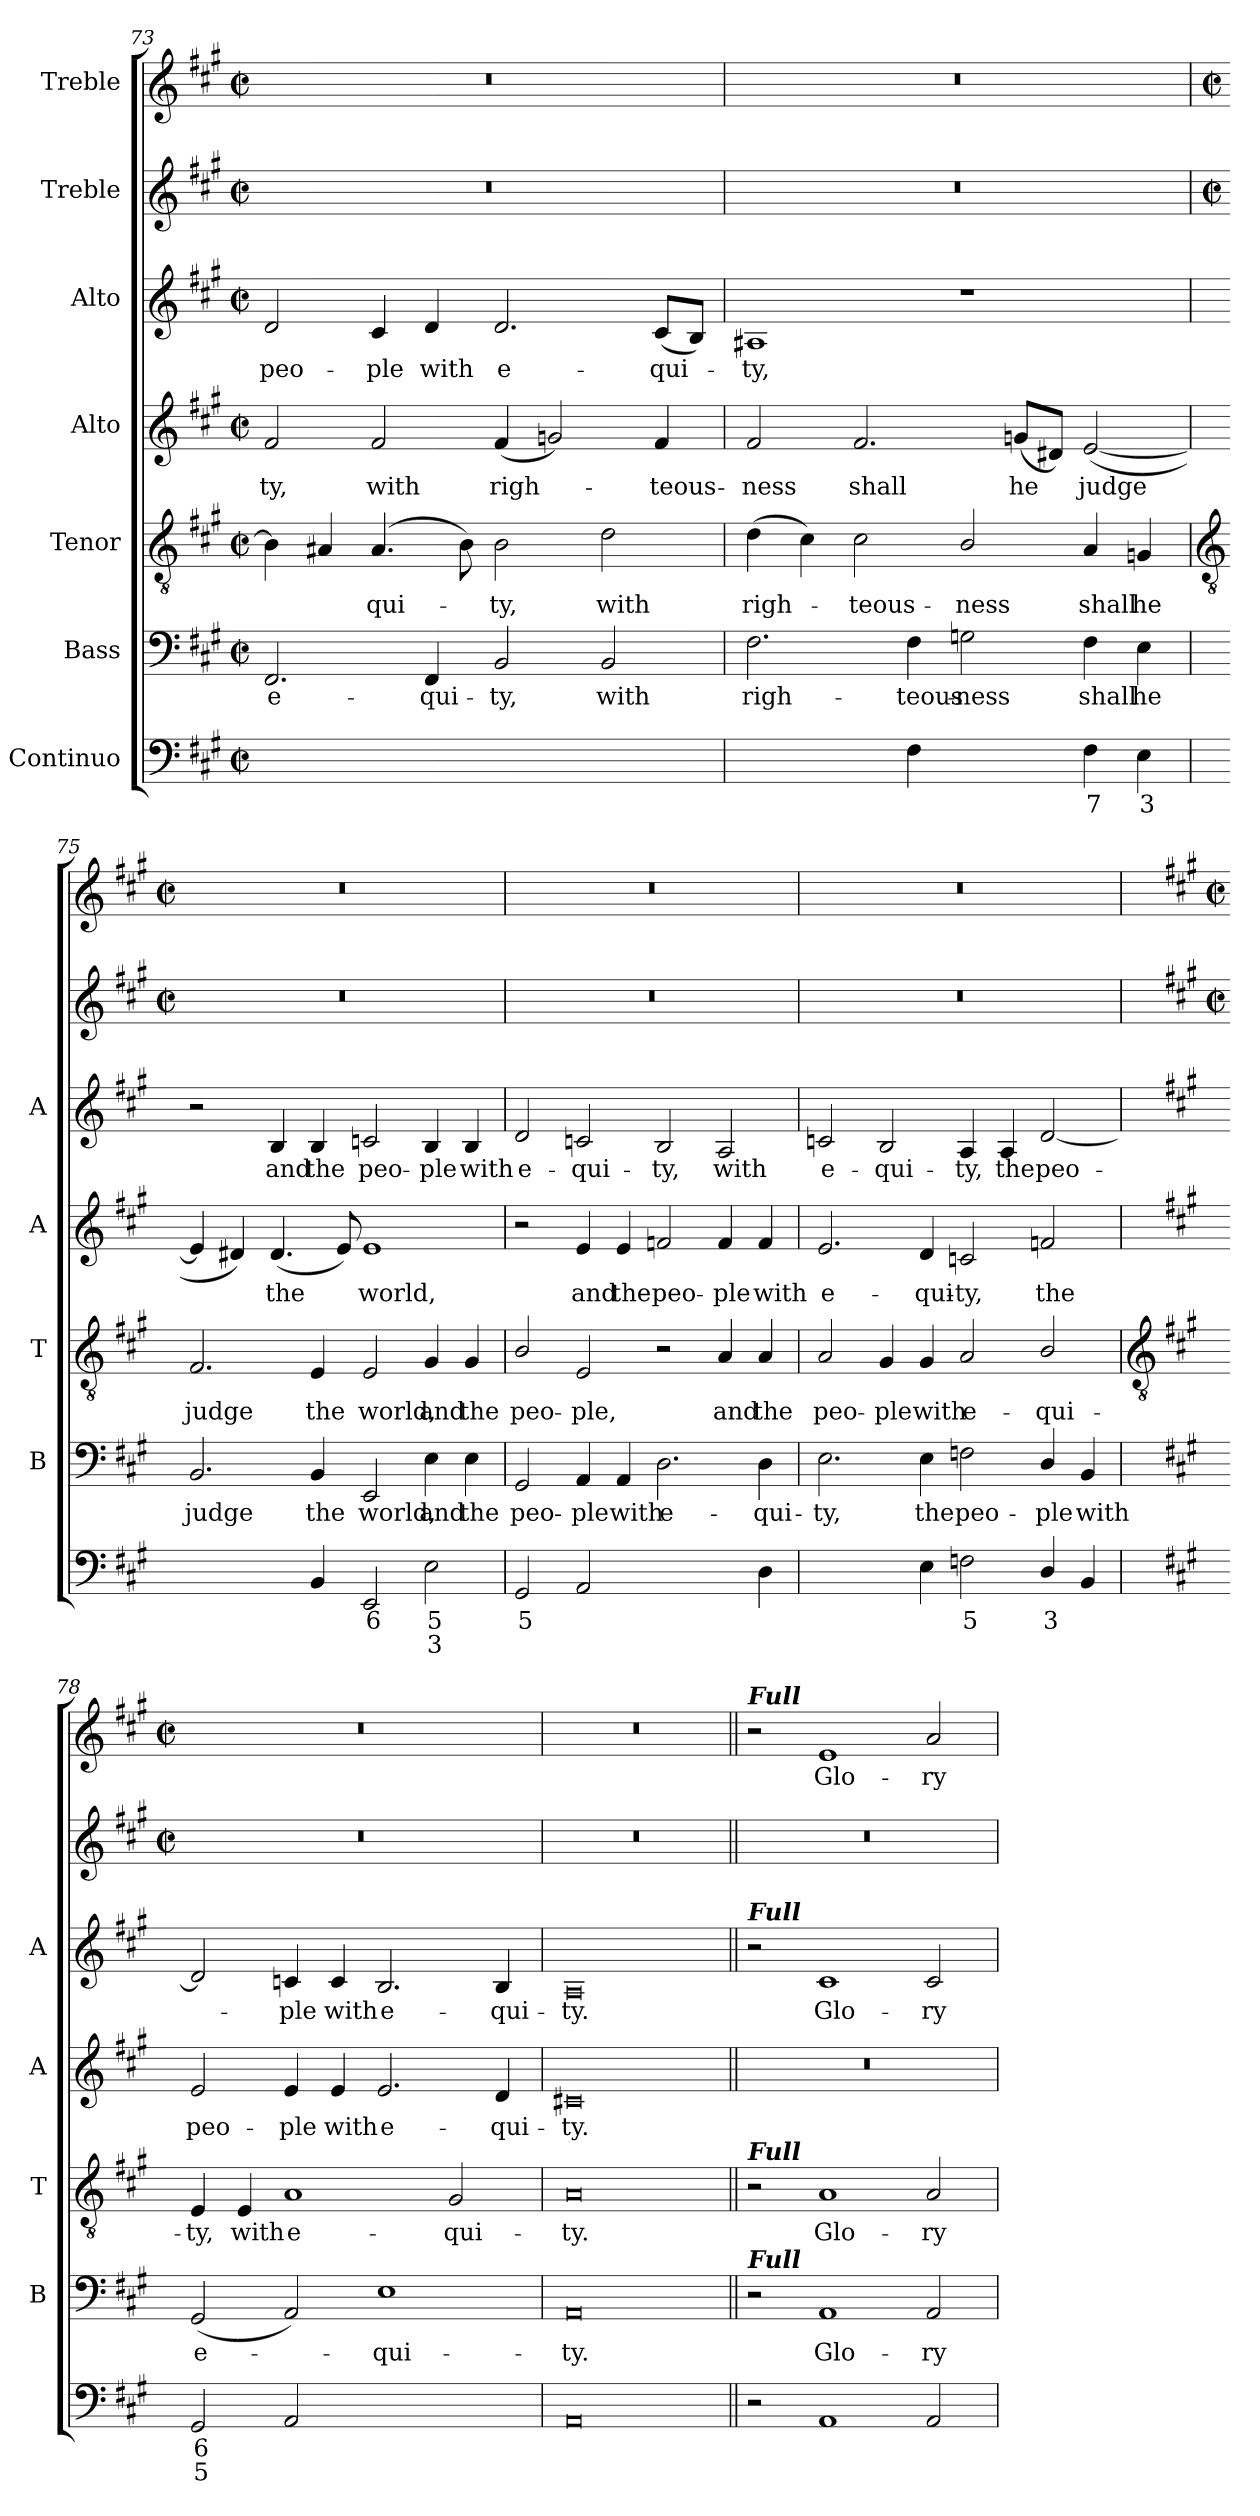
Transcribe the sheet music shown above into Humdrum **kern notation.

**kern	**text	**text	**kern	**text	**kern	**text	**kern	**text	**kern	**text	**kern	**kern	**text
*part7	*part7	*part7	*part6	*part6	*part5	*part5	*part4	*part4	*part3	*part3	*part2	*part1	*part1
*staff7	*staff7	*staff7	*staff6	*staff6	*staff5	*staff5	*staff4	*staff4	*staff3	*staff3	*staff2	*staff1	*staff1
*I"Continuo	*	*	*I"Bass	*	*I"Tenor	*	*I"Alto	*	*I"Alto	*	*I"Treble	*I"Treble	*
*	*	*	*I'B	*	*I'T	*	*I'A	*	*I'A	*	*	*	*
*clefF4	*	*	*clefF4	*	*clefGv2	*	*clefG2	*	*clefG2	*	*clefG2	*clefG2	*
*k[f#c#g#]	*	*	*k[f#c#g#]	*	*k[f#c#g#]	*	*k[f#c#g#]	*	*k[f#c#g#]	*	*k[f#c#g#]	*k[f#c#g#]	*
*A:	*	*	*A:	*	*A:	*	*A:	*	*A:	*	*A:	*A:	*
*M4/2	*	*	*M4/2	*	*M4/2	*	*M4/2	*	*M4/2	*	*M4/2	*M4/2	*
*met(c|)	*	*	*met(c|)	*	*met(c|)	*	*met(c|)	*	*met(c|)	*	*met(c|)	*met(c|)	*
=73	=73	=73	=73	=73	=73	=73	=73	=73	=73	=73	=73	=73	=73
!	!LO:LY:b	!LO:LY:b	!	!LO:LY:b	!	!	!	!LO:LY:b	!	!LO:LY:b	!	!	!
[2FF#yy	6	4	2.FF#	e-	4B]	.	2f#	ty,	2d	peo-	0r	0r	.
.	.	.	.	.	4A#X	.	.	.	.	.	.	.	.
!	!LO:LY:b	!LO:LY:b	!	!	!	!LO:LY:b	!	!LO:LY:b	!	!LO:LY:b	!	!	!
2FF#yy]	5	3	.	.	(<4.A#	qui-	2f#	with	4c#	-ple	.	.	.
!	!	!	!	!LO:LY:b	!	!	!	!	!	!LO:LY:b	!	!	!
.	.	.	4FF#	-qui-	.	.	.	.	4d	with	.	.	.
.	.	.	.	.	8B)	.	.	.	.	.	.	.	.
!	!LO:LY:b	!	!	!LO:LY:b	!	!LO:LY:b	!	!LO:LY:b	!	!LO:LY:b	!	!	!
[4BByy	5	.	2BB	-ty,	2B	ty,	(<4f#	righ-	2.d	e-	.	.	.
!	!LO:LY:b	!	!	!	!	!	!	!	!	!	!	!	!
4BByy]	6	.	.	.	.	.	2gn)	.	.	.	.	.	.
!	!LO:LY:b	!	!	!LO:LY:b	!	!LO:LY:b	!	!	!	!	!	!	!
[4BByy	6	.	2BB	with	2d	with	.	.	.	.	.	.	.
!	!LO:LY:b	!	!	!	!	!	!	!LO:LY:b	!	!LO:LY:b	!	!	!
4BByy]	5	.	.	.	.	.	4f#	teous-	(<8c#L	-qui-	.	.	.
.	.	.	.	.	.	.	.	.	8BJ)	.	.	.	.
=74	=74	=74	=74	=74	=74	=74	=74	=74	=74	=74	=74	=74	=74
!	!LO:LY:b	!LO:LY:b	!	!LO:LY:b	!	!LO:LY:b	!	!LO:LY:b	!	!LO:LY:b	!	!	!
[2F#yy	6	3	2.F#	righ-	(>4d	righ-	2f#	-ness	1A#X	ty,	0r	0r	.
.	.	.	.	.	4c#)	.	.	.	.	.	.	.	.
!	!LO:LY:b	!	!	!	!	!LO:LY:b	!	!LO:LY:b	!	!	!	!	!
4F#yy]	5	.	.	.	2c#	teous-	2.f#	shall	.	.	.	.	.
!	!	!	!	!LO:LY:b	!	!	!	!	!	!	!	!	!
4F#	.	.	4F#	-teous-	.	.	.	.	.	.	.	.	.
!	!LO:LY:b	!	!	!LO:LY:b	!	!LO:LY:b	!	!	!	!	!	!	!
[4Gnyy	7	.	2Gn	-ness	2B/	-ness	.	.	1r	.	.	.	.
!	!LO:LY:b	!	!	!	!	!	!	!LO:LY:b	!	!	!	!	!
4Gyy]	6	.	.	.	.	.	(<8gnL	he	.	.	.	.	.
.	.	.	.	.	.	.	8d#XJ)	.	.	.	.	.	.
!	!LO:LY:b	!	!	!LO:LY:b	!	!LO:LY:b	!	!LO:LY:b	!	!	!	!	!
4F#	7	.	4F#	shall	4A	shall	(<[2e	judge	.	.	.	.	.
!	!LO:LY:b	!	!	!LO:LY:b	!	!LO:LY:b	!	!	!	!	!	!	!
4E	3	.	4E	he	4Gn	he	.	.	.	.	.	.	.
!!LO:LB:g=z
=75	=75	=75	=75	=75	=75	=75	=75	=75	=75	=75	=75	=75	=75
*	*	*	*	*	*clefGv2	*	*	*	*	*	*	*	*
*	*	*	*	*	*	*	*	*	*	*	*M4/2	*M4/2	*
*	*	*	*	*	*	*	*	*	*	*	*met(c|)	*met(c|)	*
!	!LO:LY:b	!	!	!LO:LY:b	!	!LO:LY:b	!	!	!	!	!	!	!
[2BByy	4	.	2.BB	judge	2.F#	judge	4e]	.	2r	.	0r	0r	.
.	.	.	.	.	.	.	4d#X)	.	.	.	.	.	.
!	!LO:LY:b	!	!	!	!	!	!	!LO:LY:b	!	!LO:LY:b	!	!	!
4BByy]	3	.	.	.	.	.	(<4.d#	the	4B	and	.	.	.
!	!	!	!	!LO:LY:b	!	!LO:LY:b	!	!	!	!LO:LY:b	!	!	!
4BB	.	.	4BB	the	4E	the	.	.	4B	the	.	.	.
.	.	.	.	.	.	.	8e)	.	.	.	.	.	.
!	!LO:LY:b	!	!	!LO:LY:b	!	!LO:LY:b	!	!LO:LY:b	!	!LO:LY:b	!	!	!
2EE	6	.	2EE	world,	2E	world,	1e	world,	2cn	peo-	.	.	.
!	!LO:LY:b	!LO:LY:b	!	!LO:LY:b	!	!LO:LY:b	!	!	!	!LO:LY:b	!	!	!
2E	5	3	4E	and	4G#	and	.	.	4B	-ple	.	.	.
!	!	!	!	!LO:LY:b	!	!LO:LY:b	!	!	!	!LO:LY:b	!	!	!
.	.	.	4E	the	4G#	the	.	.	4B	with	.	.	.
=76	=76	=76	=76	=76	=76	=76	=76	=76	=76	=76	=76	=76	=76
!	!LO:LY:b	!	!	!LO:LY:b	!	!LO:LY:b	!	!	!	!LO:LY:b	!	!	!
2GG#	5	.	2GG#	peo-	2B/	peo-	2r	.	2d	e-	0r	0r	.
!	!	!	!	!LO:LY:b	!	!LO:LY:b	!	!LO:LY:b	!	!LO:LY:b	!	!	!
2AA	.	.	4AA	-ple	2E	-ple,	4e	and	2cn	-qui-	.	.	.
!	!	!	!	!LO:LY:b	!	!	!	!LO:LY:b	!	!	!	!	!
.	.	.	4AA	with	.	.	4e	the	.	.	.	.	.
!	!LO:LY:b	!LO:LY:b	!	!LO:LY:b	!	!	!	!LO:LY:b	!	!LO:LY:b	!	!	!
[2Dyy	6	3	2.D	e-	2r	.	2fn	peo-	2B	-ty,	.	.	.
!	!LO:LY:b	!	!	!	!	!LO:LY:b	!	!LO:LY:b	!	!LO:LY:b	!	!	!
4Dyy]	5	.	.	.	4A	and	4f	-ple	2A	with	.	.	.
!	!	!	!	!LO:LY:b	!	!LO:LY:b	!	!LO:LY:b	!	!	!	!	!
4D	.	.	4D	-qui-	4A	the	4f	with	.	.	.	.	.
=77	=77	=77	=77	=77	=77	=77	=77	=77	=77	=77	=77	=77	=77
!	!LO:LY:b	!LO:LY:b	!	!LO:LY:b	!	!LO:LY:b	!	!LO:LY:b	!	!LO:LY:b	!	!	!
[2Eyy	6	4	2.E	-ty,	2A	peo-	2.e	e-	2cn	e-	0r	0r	.
!	!LO:LY:b	!LO:LY:b	!	!	!	!LO:LY:b	!	!	!	!LO:LY:b	!	!	!
4Eyy]	5	3	.	.	4G#	-ple	.	.	2B	-qui-	.	.	.
!	!	!	!	!LO:LY:b	!	!LO:LY:b	!	!LO:LY:b	!	!	!	!	!
4E	.	.	4E	the	4G#	with	4d	-qui-	.	.	.	.	.
!	!LO:LY:b	!	!	!LO:LY:b	!	!LO:LY:b	!	!LO:LY:b	!	!LO:LY:b	!	!	!
2Fn	5	.	2Fn	peo-	2A	e-	2cn	-ty,	4A	-ty,	.	.	.
!	!	!	!	!	!	!	!	!	!	!LO:LY:b	!	!	!
.	.	.	.	.	.	.	.	.	4A	the	.	.	.
!	!LO:LY:b	!	!	!LO:LY:b	!	!LO:LY:b	!	!LO:LY:b	!	!LO:LY:b	!	!	!
4D/	3	.	4D/	-ple	2B/	-qui-	2fn	the	[2d	peo-	.	.	.
!	!	!	!	!LO:LY:b	!	!	!	!	!	!	!	!	!
4BB	.	.	4BB	with	.	.	.	.	.	.	.	.	.
!!LO:LB:g=z
=78	=78	=78	=78	=78	=78	=78	=78	=78	=78	=78	=78	=78	=78
*	*	*	*	*	*clefGv2	*	*	*	*	*	*	*	*
*	*	*	*	*	*	*	*	*	*	*	*	*k[f#c#g#]	*
*	*	*	*	*	*	*	*	*	*	*	*	*A:	*
*	*	*	*	*	*	*	*	*	*	*	*M4/2	*M4/2	*
*	*	*	*	*	*	*	*	*	*	*	*met(c|)	*met(c|)	*
!	!LO:LY:b	!LO:LY:b	!	!LO:LY:b	!	!LO:LY:b	!	!LO:LY:b	!	!	!	!	!
2GG#	6	5	(<2GG#	e-	4E	-ty,	2e	peo-	2d]	.	0r	0r	.
!	!	!	!	!	!	!LO:LY:b	!	!	!	!	!	!	!
.	.	.	.	.	4E	with	.	.	.	.	.	.	.
!	!	!	!	!	!	!LO:LY:b	!	!LO:LY:b	!	!LO:LY:b	!	!	!
2AA	.	.	2AA)	.	1A	e-	4e	-ple	4cn	ple	.	.	.
!	!	!	!	!	!	!	!	!LO:LY:b	!	!LO:LY:b	!	!	!
.	.	.	.	.	.	.	4e	with	4c	with	.	.	.
!	!LO:LY:b	!	!	!LO:LY:b	!	!	!	!LO:LY:b	!	!LO:LY:b	!	!	!
[2Eyy	4	.	1E	qui-	.	.	2.e	e-	2.B	e-	.	.	.
!	!LO:LY:b	!	!	!	!	!LO:LY:b	!	!	!	!	!	!	!
2Eyy]	3	.	.	.	2G#	-qui-	.	.	.	.	.	.	.
!	!	!	!	!	!	!	!	!LO:LY:b	!	!LO:LY:b	!	!	!
.	.	.	.	.	.	.	4d	-qui-	4B	-qui-	.	.	.
=79	=79	=79	=79	=79	=79	=79	=79	=79	=79	=79	=79	=79	=79
!	!	!	!	!LO:LY:b	!	!LO:LY:b	!	!LO:LY:b	!	!LO:LY:b	!	!	!
0AA	.	.	0AA	-ty.	0A	-ty.	0c#X	-ty.	0A	-ty.	0r	0r	.
=80||	=80||	=80||	=80||	=80||	=80||	=80||	=80||	=80||	=80||	=80||	=80||	=80||	=80||
!	!	!	!	!	!	!	!	!	!	!	!	!LO:TX:a:Bi:t=Full	!
!	!	!	!	!	!	!	!	!	!LO:TX:a:Bi:t=Full	!	!	!	!
!	!	!	!	!	!LO:TX:a:Bi:t=Full	!	!	!	!	!	!	!	!
!	!	!	!LO:TX:a:Bi:t=Full	!	!	!	!	!	!	!	!	!	!
2r	.	.	2r	.	2r	.	0r	.	2r	.	0r	2r	.
!	!	!	!	!LO:LY:b	!	!LO:LY:b	!	!	!	!LO:LY:b	!	!	!LO:LY:b
1AA	.	.	1AA	Glo-	1A	Glo-	.	.	1c#	Glo-	.	1e	Glo-
!	!	!	!	!LO:LY:b	!	!LO:LY:b	!	!	!	!LO:LY:b	!	!	!LO:LY:b
2AA	.	.	2AA	-ry	2A	-ry	.	.	2c#	-ry	.	2a	-ry
=	=	=	=	=	=	=	=	=	=	=	=	=	=
*-	*-	*-	*-	*-	*-	*-	*-	*-	*-	*-	*-	*-	*-
